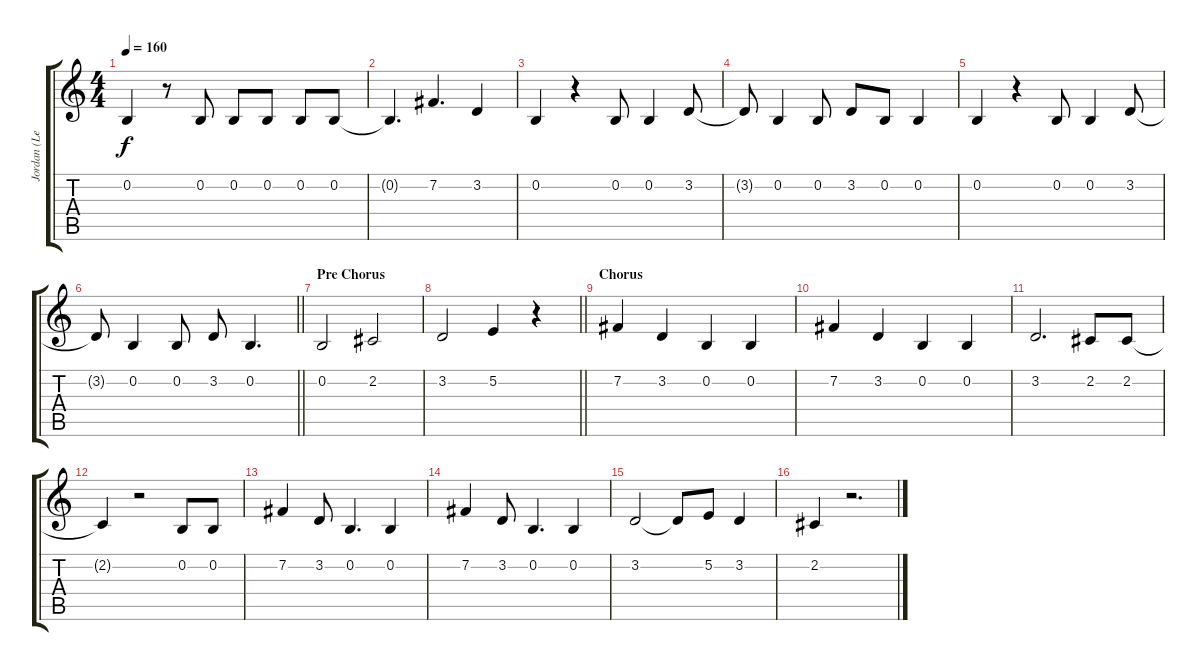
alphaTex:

\track ("Jordan (Lead Vocals)" "Jordan (Le") {instrument altosax}
\staff {score tabs}
\tuning (E4 B3 G3 D3 A2 E2) {hide}
\ts (4 4)
\tempo 160
\clef g2
\ks c
0.2.4{dy f} r.8 0.2.8 0.2.8 0.2.8 0.2.8 0.2.8 |
0.2{t}.4{d} 7.2.4{d} 3.2.4 |
0.2.4 r.4 0.2.8 0.2.4 3.2.8 |
3.2{t}.8 0.2.4 0.2.8 3.2.8 0.2.8 0.2.4 |
0.2.4 r.4 0.2.8 0.2.4 3.2.8 |
\barLineRight lightlight
3.2{t}.8 0.2.4 0.2.8 3.2.8 0.2.4{d} |
\section ("" "Pre Chorus")
0.2.2 2.2.2 |
\barLineRight lightlight
3.2.2 5.2.4 r.4 |
\section ("" "Chorus")
7.2.4 3.2.4 0.2.4 0.2.4 |
7.2.4 3.2.4 0.2.4 0.2.4 |
3.2.2{d} 2.2.8 2.2.8 |
2.2{t}.4 r.2 0.2.8 0.2.8 |
7.2.4 3.2.8 0.2.4{d} 0.2.4 |
7.2.4 3.2.8 0.2.4{d} 0.2.4 |
3.2.2 3.2{t}.8 5.2.8 3.2.4 |
2.2.4 r.2{d}
